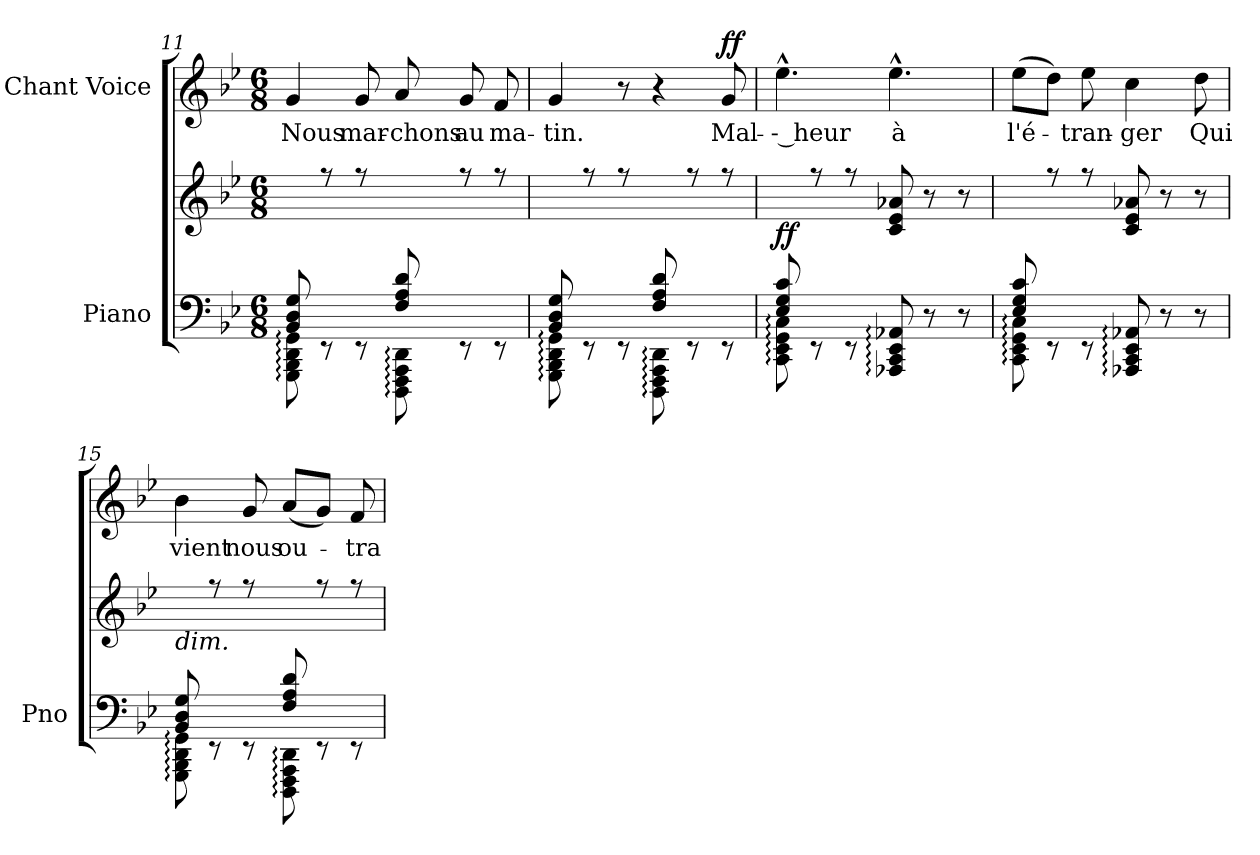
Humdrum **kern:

**kern	**kern	**dynam	**kern	**text	**dynam
*part2	*part2	*part2	*part1	*part1	*part1
*staff3	*staff2	*staff2/3	*staff1	*staff1	*staff1
*I"Piano	*	*	*I"Chant Voice	*	*
*I'Pno	*	*	*	*	*
*clefF4	*clefG2	*	*clefG2	*	*
*k[b-e-]	*k[b-e-]	*	*k[b-e-]	*	*
*M6/8	*M6/8	*	*M6/8	*	*
=11	=11	=11	=11	=11	=11
*^	*	*	*	*	*
!	!	!	!	!	!LO:LY:b	!
8BB-/ 8D/ 8G/	8GGG\: 8BBB-\: 8DD\: 8GG\:	8ryy	.	4g/	Nous	.
4ryy	8rEE	8rff	.	.	.	.
!	!	!	!	!	!LO:LY:b	!
.	8rEE	8rff	.	8g/	mar-	.
!	!	!	!	!	!LO:LY:b	!
8F/ 8A/ 8d/	8DDD\: 8FFF\: 8AAA\: 8DD\:	8ryy	.	8a/	-chons	.
!	!	!	!	!	!LO:LY:b	!
4ryy	8rEE	8rff	.	8g/	au	.
!	!	!	!	!	!LO:LY:b	!
.	8rEE	8rff	.	8f/	ma-	.
=12	=12	=12	=12	=12	=12	=12
!	!	!	!	!	!LO:LY:b	!
8BB-/ 8D/ 8G/	8GGG\: 8BBB-\: 8DD\: 8GG\:	8ryy	.	4g/	-tin.	.
4ryy	8rEE	8rff	.	.	.	.
.	8rEE	8rff	.	8r	.	.
8F/ 8A/ 8d/	8DDD\: 8FFF\: 8AAA\: 8DD\:	8ryy	.	4r	.	.
4ryy	8rEE	8rff	.	.	.	.
!	!	!	!	!	!LO:LY:b	!LO:DY:a
.	8rEE	8rff	.	8g/	Mal-	ff
!!LO:LB:g=z
=13	=13	=13	=13	=13	=13	=13
!	!	!	!LO:DY:b	!	!LO:LY:b	!
8E-/ 8G/ 8c/	8CC\: 8EE-\: 8GG\: 8C\:	8ryy	ff	4.ee-^^\	-- heur	.
2ryy	8rEE	8rff	.	.	.	.
.	8rEE	8rff	.	.	.	.
!	!	!	!	!	!LO:LY:b	!
.	8AAA-X/: 8CC/: 8EE-/: 8AA-X/:	8c/ 8e-/ 8a-X/	.	4.ee-^^\	à	.
.	8r	8r	.	.	.	.
8ryy	8r	8r	.	.	.	.
=14	=14	=14	=14	=14	=14	=14
!	!	!	!	!	!LO:LY:b	!
8E-/ 8G/ 8c/	8CC\: 8EE-\: 8GG\: 8C\:	8ryy	.	(>8ee-\L	l'é-	.
2ryy	8rEE	8rff	.	8dd\J)	.	.
!	!	!	!	!	!LO:LY:b	!
.	8rEE	8rff	.	8ee-\	-tran-	.
!	!	!	!	!	!LO:LY:b	!
.	8AAA-X/: 8CC/: 8EE-/: 8AA-X/:	8c/ 8e-/ 8a-X/	.	4cc\	-ger	.
.	8r	8r	.	.	.	.
!	!	!	!	!	!LO:LY:b	!
8ryy	8r	8r	.	8dd\	Qui	.
=15	=15	=15	=15	=15	=15	=15
!	!	!LO:TX:b:i:t=dim.	!	!	!	!
!	!	!	!	!	!LO:LY:b	!
8BB-/ 8D/ 8G/	8GGG\: 8BBB-\: 8DD\: 8GG\:	8ryy	.	4b-\	vient	.
4ryy	8rEE	8rff	.	.	.	.
!	!	!	!	!	!LO:LY:b	!
.	8rEE	8rff	.	8g/	-nous	.
!	!	!	!	!	!LO:LY:b	!
8F/ 8A/ 8d/	8DDD\: 8FFF\: 8AAA\: 8DD\:	8ryy	.	(<8a/L	ou-	.
4ryy	8rEE	8rff	.	8g/J)	.	.
!	!	!	!	!	!LO:LY:b	!
.	8rEE	8rff	.	8f/	-tra-	.
*v	*v	*	*	*	*	*
=	=	=	=	=	=
*-	*-	*-	*-	*-	*-
